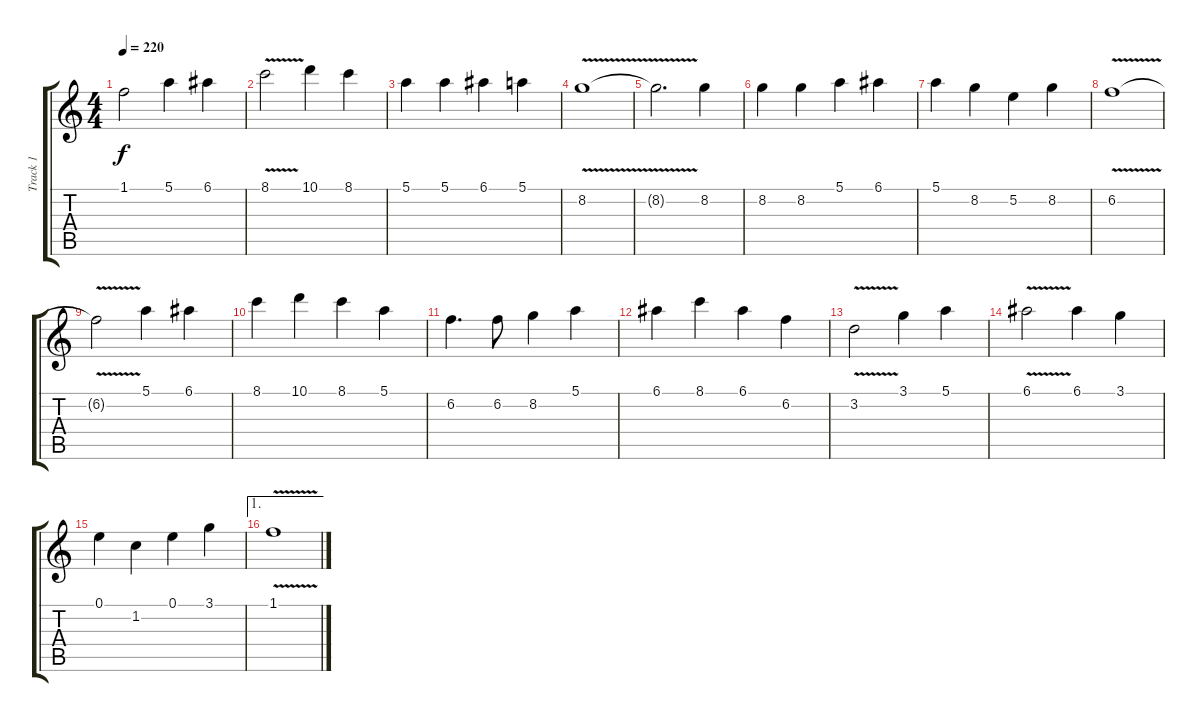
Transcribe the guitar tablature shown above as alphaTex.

\track ("Track 1" "Track 1") {instrument overdrivenguitar}
\staff {score tabs}
\tuning (E4 B3 G3 D3 A2 E2) {hide}
\ts (4 4)
\tempo 220
\clef g2
\ks c
1.1{t}.2{dy f} 5.1.4 6.1.4 |
8.1{v}.2 10.1.4 8.1.4 |
5.1.4 5.1.4 6.1.4 5.1.4 |
8.2{v}.1 |
8.2{t}.2{d} 8.2.4 |
8.2.4 8.2.4 5.1.4 6.1.4 |
5.1.4 8.2.4 5.2.4 8.2.4 |
6.2{v}.1 |
6.2{t}.2 5.1.4 6.1.4 |
8.1.4 10.1.4 8.1.4 5.1.4 |
6.2.4{d} 6.2.8 8.2.4 5.1.4 |
6.1.4 8.1.4 6.1.4 6.2.4 |
3.2{v}.2 3.1.4 5.1.4 |
6.1{v}.2 6.1.4 3.1.4 |
0.1.4 1.2.4 0.1.4 3.1.4 |
\ae 1
1.1{v}.1
